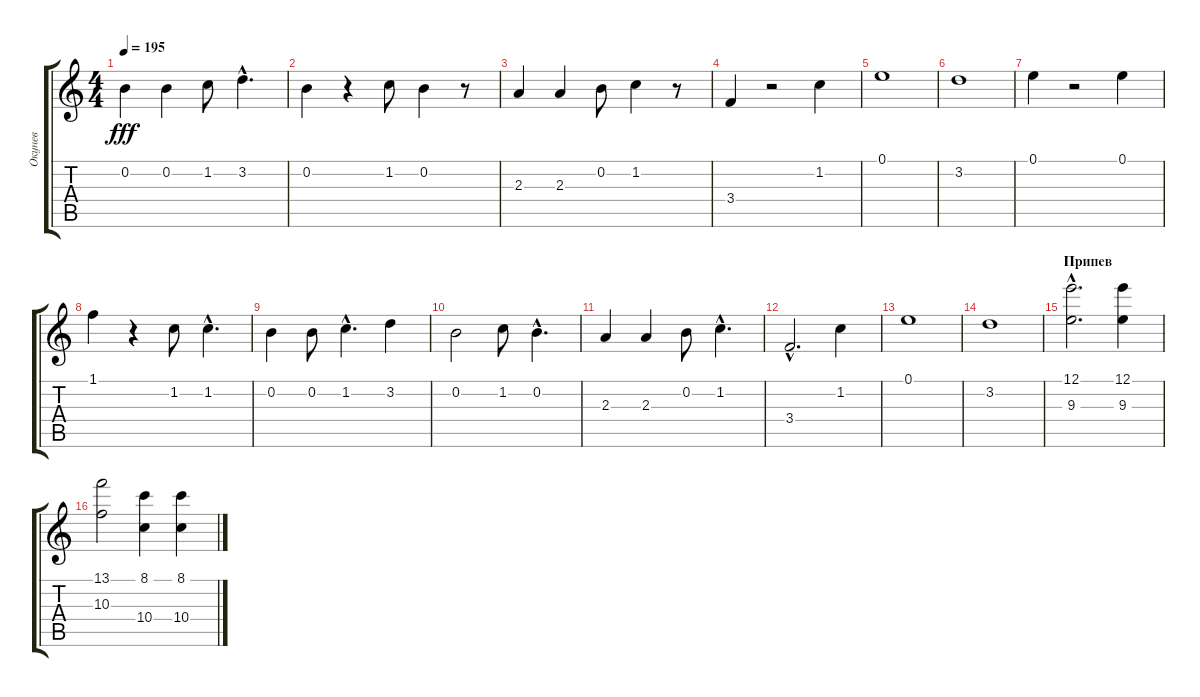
\track ("Окунев " "Окунев ") {instrument contrabass}
\staff {score tabs}
\tuning (E4 B3 G3 D3 A2 E2) {hide}
\ts (4 4)
\tempo 195
\clef g2
\ks c
0.2.4{dy fff} 0.2.4 1.2.8 3.2{hac}.4{d} |
0.2.4 r.4 1.2.8 0.2.4 r.8 |
2.3.4 2.3.4 0.2.8 1.2.4 r.8 |
3.4.4 r.2 1.2.4 |
0.1.1 |
3.2.1 |
0.1.4 r.2 0.1.4 |
1.1.4 r.4 1.2.8 1.2{hac}.4{d} |
0.2.4 0.2.8 1.2{hac}.4{d} 3.2.4 |
0.2.2 1.2.8 0.2{hac}.4{d} |
2.3.4 2.3.4 0.2.8 1.2{hac}.4{d} |
3.4{hac}.2{d} 1.2.4 |
0.1.1 |
3.2.1 |
\section ("" "Припев")
(12.1{hac} 9.3{hac}).2{d volume 13} (12.1 9.3).4 |
(13.1 10.3).2 (8.1 10.4).4 (8.1 10.4).4
